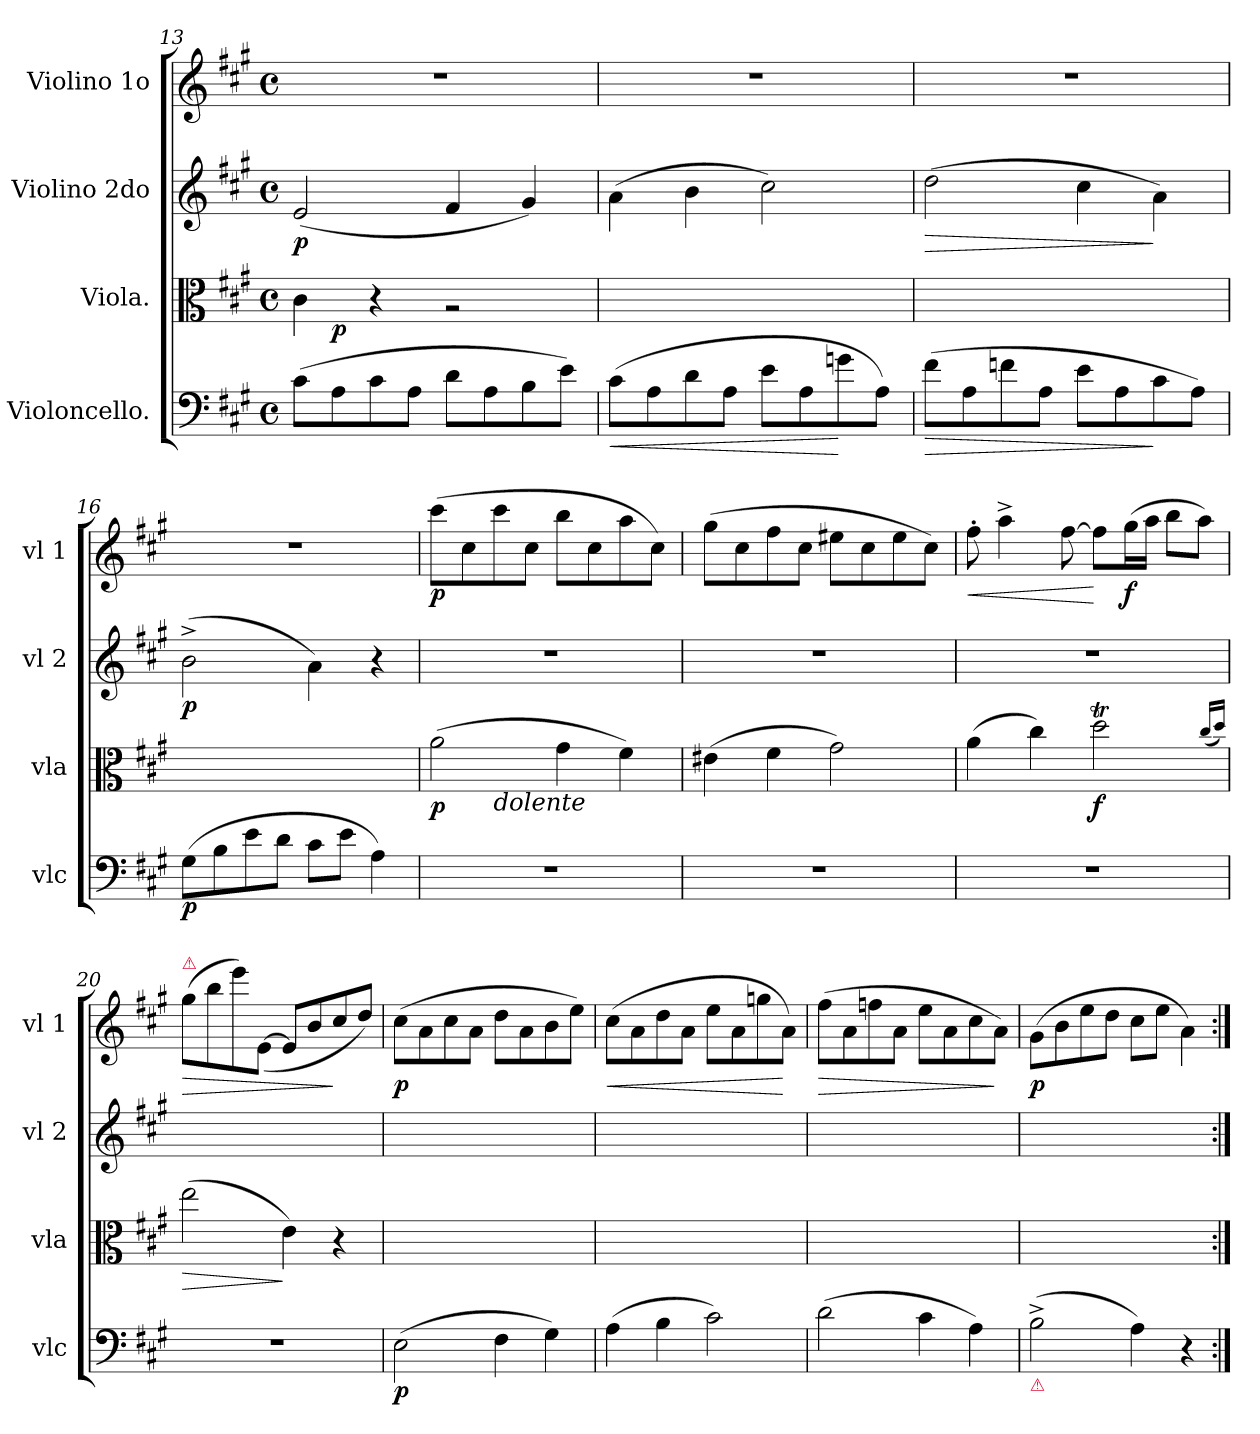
**kern	**dynam	**kern	**dynam	**kern	**dynam	**kern	**dynam
*part4	*part4	*part3	*part3	*part2	*part2	*part1	*part1
*staff4	*staff4	*staff3	*staff3	*staff2	*staff2	*staff1	*staff1
*I"Violoncello.	*	*I"Viola.	*	*I"Violino 2do	*	*I"Violino 1o	*
*I'vlc	*	*I'vla	*	*I'vl 2	*	*I'vl 1	*
*clefF4	*	*clefC3	*	*clefG2	*	*clefG2	*
*k[f#c#g#]	*	*k[f#c#g#]	*	*k[f#c#g#]	*	*k[f#c#g#]	*
*M4/4	*	*M4/4	*	*M4/4	*	*M4/4	*
*met(c)	*	*met(c)	*	*met(c)	*	*met(c)	*
=13	=13	=13	=13	=13	=13	=13	=13
*	*	*^	*	*	*	*	*
(8c#\L	.	4c#\	8ryy	.	(>2e/	p	1r	.
8A\	.	.	2..ryy	p	.	.	.	.
8c#\	.	4r	.	.	.	.	.	.
8A\J	.	.	.	.	.	.	.	.
8d\L	.	2rA	.	.	4f#/	.	.	.
8A\	.	.	.	.	.	.	.	.
8B\	.	.	.	.	4g#/)	.	.	.
8e\J)	.	.	.	.	.	.	.	.
=14	=14	=14	=14	=14	=14	=14	=14	=14
!	!LO:HP:b	!	!	!	!	!	!	!
*	*	*v	*v	*	*	*	*	*
(8c#\L	<	1ryy	.	(4a\	.	1r	.
8A\	.	.	.	.	.	.	.
8d\	.	.	.	4b\	.	.	.
8A\J	.	.	.	.	.	.	.
8e\L	.	.	.	2cc#\)	.	.	.
8A\	.	.	.	.	.	.	.
8gn\	[	.	.	.	.	.	.
8A\J)	.	.	.	.	.	.	.
=15	=15	=15	=15	=15	=15	=15	=15
!	!LO:HP:b	!	!	!	!LO:HP:b	!	!
(8f#\L	>	1ryy	.	(2dd\	>	1r	.
8A\	.	.	.	.	.	.	.
8fn\	.	.	.	.	.	.	.
8A\J	.	.	.	.	.	.	.
8e\L	.	.	.	4cc#\	.	.	.
8A\	.	.	.	.	.	.	.
8c#\	]	.	.	4a\)	]	.	.
8A\J)	.	.	.	.	.	.	.
=16	=16	=16	=16	=16	=16	=16	=16
(8G#\L	p	1ryy	.	(2b^<\	p	1r	.
8B\	.	.	.	.	.	.	.
8e\	.	.	.	.	.	.	.
8d\J	.	.	.	.	.	.	.
8c#\L	.	.	.	4a\)	.	.	.
8e\J	.	.	.	.	.	.	.
4A\)	.	.	.	4r	.	.	.
=17	=17	=17	=17	=17	=17	=17	=17
*	*	*^	*	*	*	*	*
1r	.	(2a\	4ryy	p	1r	.	(8ccc#\L	p
.	.	.	.	.	.	.	8cc#\	.
!	!	!	!LO:TX:b:i:t=dolente	!	!	!	!	!
.	.	.	2.ryy	.	.	.	8ccc#\	.
.	.	.	.	.	.	.	8cc#\J	.
.	.	4g#\	.	.	.	.	8bb\L	.
.	.	.	.	.	.	.	8cc#\	.
.	.	4f#\)	.	.	.	.	8aa\	.
.	.	.	.	.	.	.	8cc#\J)	.
*	*	*v	*v	*	*	*	*	*
=18	=18	=18	=18	=18	=18	=18	=18
1r	.	(4e#X\	.	1r	.	(8gg#\L	.
.	.	.	.	.	.	8cc#\	.
.	.	4f#\	.	.	.	8ff#\	.
.	.	.	.	.	.	8cc#\J	.
.	.	2g#\)	.	.	.	8ee#X\L	.
.	.	.	.	.	.	8cc#\	.
.	.	.	.	.	.	8ee#\	.
.	.	.	.	.	.	8cc#\J)	.
=19	=19	=19	=19	=19	=19	=19	=19
!	!	!	!	!	!	!	!LO:HP:b
1r	.	(4a\	.	1r	.	8ff#'\	<
.	.	.	.	.	.	4aa^<\	.
.	.	4cc#\)	.	.	.	.	.
.	.	.	.	.	.	[8ff#\	.
.	.	2ddT\	f	.	.	8ff#\L]	[
.	.	.	.	.	.	(16gg#\L	f
.	.	.	.	.	.	16aa\JJ	.
.	.	.	.	.	.	8bb\L	.
.	.	.	.	.	.	8aa\J)	.
.	.	(16qqcc#/LL	.	.	.	.	.
.	.	16qqdd/JJ)	.	.	.	.	.
=20	=20	=20	=20	=20	=20	=20	=20
!	!	!	!	!	!	!LO:TX:a:color=crimson:t=⚠	!
!	!	!	!LO:HP:b	!	!	!	!LO:HP:b
1r	.	(2ee\	>	1ryy	.	(8gg#\L	>
.	.	.	.	.	.	8bb\	.
.	.	.	.	.	.	8eee\)	.
.	.	.	.	.	.	([8e/J	.
.	.	4e\)	]	.	.	8e/L]	.
.	.	.	.	.	.	8b/	.
.	.	4r	.	.	.	8cc#/	]
.	.	.	.	.	.	8dd/J)	.
=21	=21	=21	=21	=21	=21	=21	=21
(2E\	p	1ryy	.	1ryy	.	(8cc#\L	p
.	.	.	.	.	.	8a\	.
.	.	.	.	.	.	8cc#\	.
.	.	.	.	.	.	8a\J	.
4F#\	.	.	.	.	.	8dd\L	.
.	.	.	.	.	.	8a\	.
4G#\)	.	.	.	.	.	8b\	.
.	.	.	.	.	.	8ee\J)	.
=22	=22	=22	=22	=22	=22	=22	=22
!	!	!	!	!	!	!	!LO:HP:b
(4A\	.	1ryy	.	1ryy	.	(8cc#\L	<
.	.	.	.	.	.	8a\	.
4B\	.	.	.	.	.	8dd\	.
.	.	.	.	.	.	8a\J	.
2c#\)	.	.	.	.	.	8ee\L	.
.	.	.	.	.	.	8a\	.
.	.	.	.	.	.	8ggn\	.
.	.	.	.	.	.	8a\J)	[
=23	=23	=23	=23	=23	=23	=23	=23
!	!	!	!	!	!	!	!LO:HP:b
(2d\	.	1ryy	.	1ryy	.	(8ff#\L	>
.	.	.	.	.	.	8a\	.
.	.	.	.	.	.	8ffn\	.
.	.	.	.	.	.	8a\J	.
4c#\	.	.	.	.	.	8ee\L	.
.	.	.	.	.	.	8a\	.
4A\)	.	.	.	.	.	8cc#\	.
.	.	.	.	.	.	8a\J)	]
=24	=24	=24	=24	=24	=24	=24	=24
!LO:TX:b:color=crimson:t=⚠	!	!	!	!	!	!	!
(2B^<\	.	1ryy	.	1ryy	.	(8g#\L	p
.	.	.	.	.	.	8b\	.
.	.	.	.	.	.	8ee\	.
.	.	.	.	.	.	8dd\J	.
4A\)	.	.	.	.	.	8cc#\L	.
.	.	.	.	.	.	8ee\J	.
4r	.	.	.	.	.	4a\)	.
=:|!	=:|!	=:|!	=:|!	=:|!	=:|!	=:|!	=:|!
*-	*-	*-	*-	*-	*-	*-	*-
